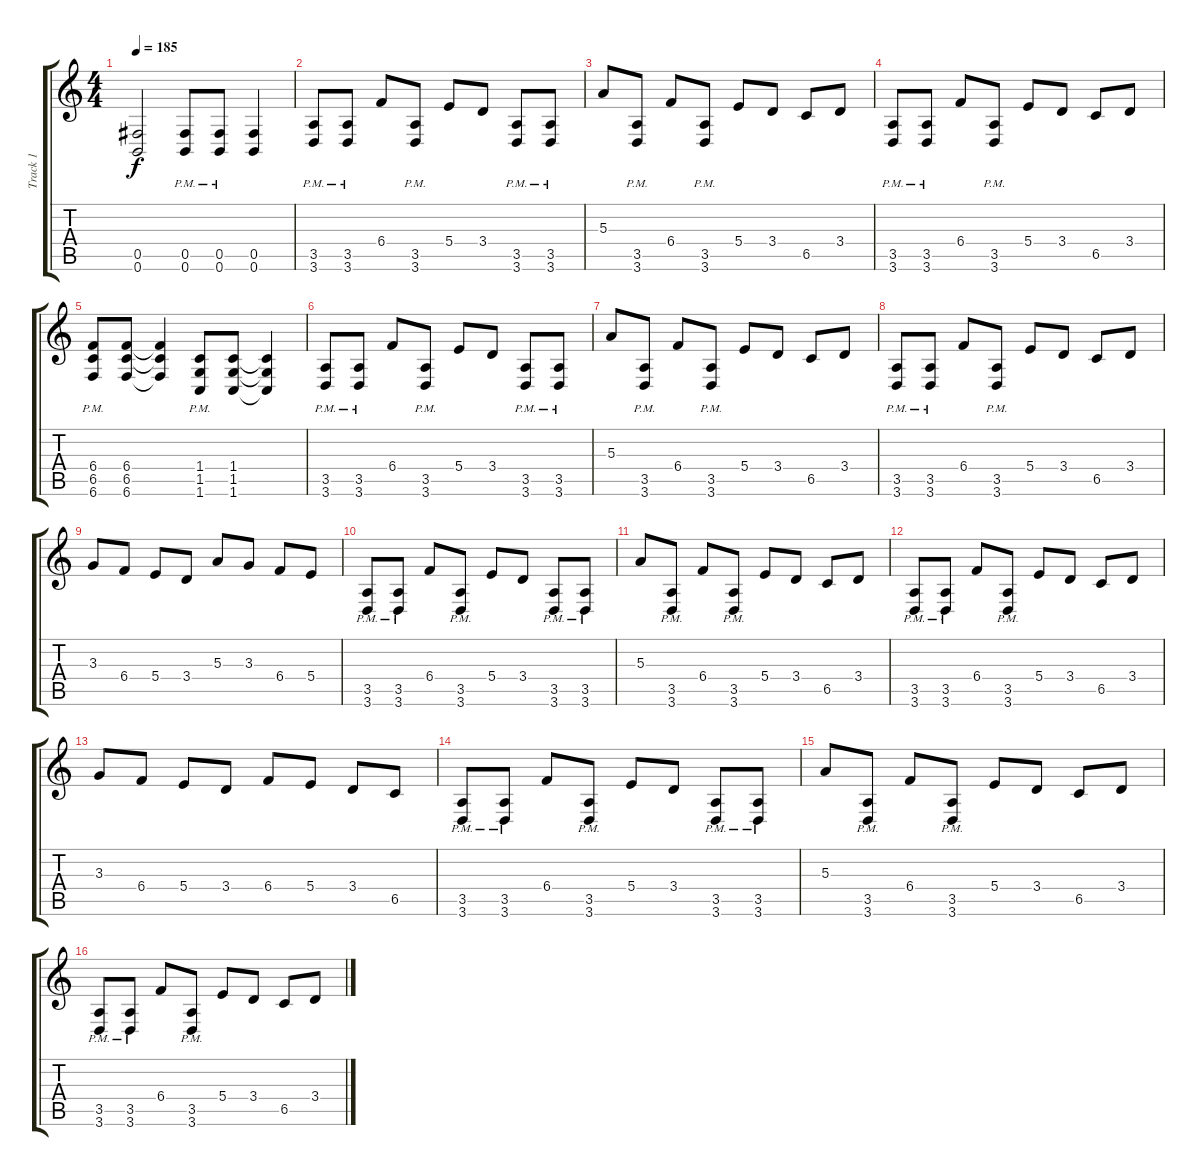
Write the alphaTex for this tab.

\track ("Track 1" "Track 1") {instrument distortionguitar}
\staff {score tabs}
\tuning (Db4 Ab3 E3 B2 Gb2 B1) {hide}
\ts (4 4)
\tempo 185
\clef g2
\ks c
(0.5{t} 0.6{t}).2{dy f} (0.5{pm} 0.6{pm}).8 (0.5{pm} 0.6{pm}).8 (0.5 0.6).4 |
(3.5{pm} 3.6{pm}).8 (3.5{pm} 3.6{pm}).8 6.4.8 (3.5{pm} 3.6{pm}).8 5.4.8 3.4.8 (3.5{pm} 3.6{pm}).8 (3.5{pm} 3.6{pm}).8 |
5.3.8 (3.5{pm} 3.6{pm}).8 6.4.8 (3.5{pm} 3.6{pm}).8 5.4.8 3.4.8 6.5.8 3.4.8 |
(3.5{pm} 3.6{pm}).8 (3.5{pm} 3.6{pm}).8 6.4.8 (3.5{pm} 3.6{pm}).8 5.4.8 3.4.8 6.5.8 3.4.8 |
(6.4{pm} 6.5{pm} 6.6{pm}).8 (6.4 6.5 6.6).8 (6.4{t} 6.5{t} 6.6{t}).4 (1.4{pm} 1.5{pm} 1.6{pm}).8 (1.4 1.5 1.6).8 (1.4{t} 1.5{t} 1.6{t}).4 |
(3.5{pm} 3.6{pm}).8 (3.5{pm} 3.6{pm}).8 6.4.8 (3.5{pm} 3.6{pm}).8 5.4.8 3.4.8 (3.5{pm} 3.6{pm}).8 (3.5{pm} 3.6{pm}).8 |
5.3.8 (3.5{pm} 3.6{pm}).8 6.4.8 (3.5{pm} 3.6{pm}).8 5.4.8 3.4.8 6.5.8 3.4.8 |
(3.5{pm} 3.6{pm}).8 (3.5{pm} 3.6{pm}).8 6.4.8 (3.5{pm} 3.6{pm}).8 5.4.8 3.4.8 6.5.8 3.4.8 |
3.3.8 6.4.8 5.4.8 3.4.8 5.3.8 3.3.8 6.4.8 5.4.8 |
(3.5{pm} 3.6{pm}).8 (3.5{pm} 3.6{pm}).8 6.4.8 (3.5{pm} 3.6{pm}).8 5.4.8 3.4.8 (3.5{pm} 3.6{pm}).8 (3.5{pm} 3.6{pm}).8 |
5.3.8 (3.5{pm} 3.6{pm}).8 6.4.8 (3.5{pm} 3.6{pm}).8 5.4.8 3.4.8 6.5.8 3.4.8 |
(3.5{pm} 3.6{pm}).8 (3.5{pm} 3.6{pm}).8 6.4.8 (3.5{pm} 3.6{pm}).8 5.4.8 3.4.8 6.5.8 3.4.8 |
3.3.8 6.4.8 5.4.8 3.4.8 6.4.8 5.4.8 3.4.8 6.5.8 |
(3.5{pm} 3.6{pm}).8 (3.5{pm} 3.6{pm}).8 6.4.8 (3.5{pm} 3.6{pm}).8 5.4.8 3.4.8 (3.5{pm} 3.6{pm}).8 (3.5{pm} 3.6{pm}).8 |
5.3.8 (3.5{pm} 3.6{pm}).8 6.4.8 (3.5{pm} 3.6{pm}).8 5.4.8 3.4.8 6.5.8 3.4.8 |
(3.5{pm} 3.6{pm}).8 (3.5{pm} 3.6{pm}).8 6.4.8 (3.5{pm} 3.6{pm}).8 5.4.8 3.4.8 6.5.8 3.4.8
